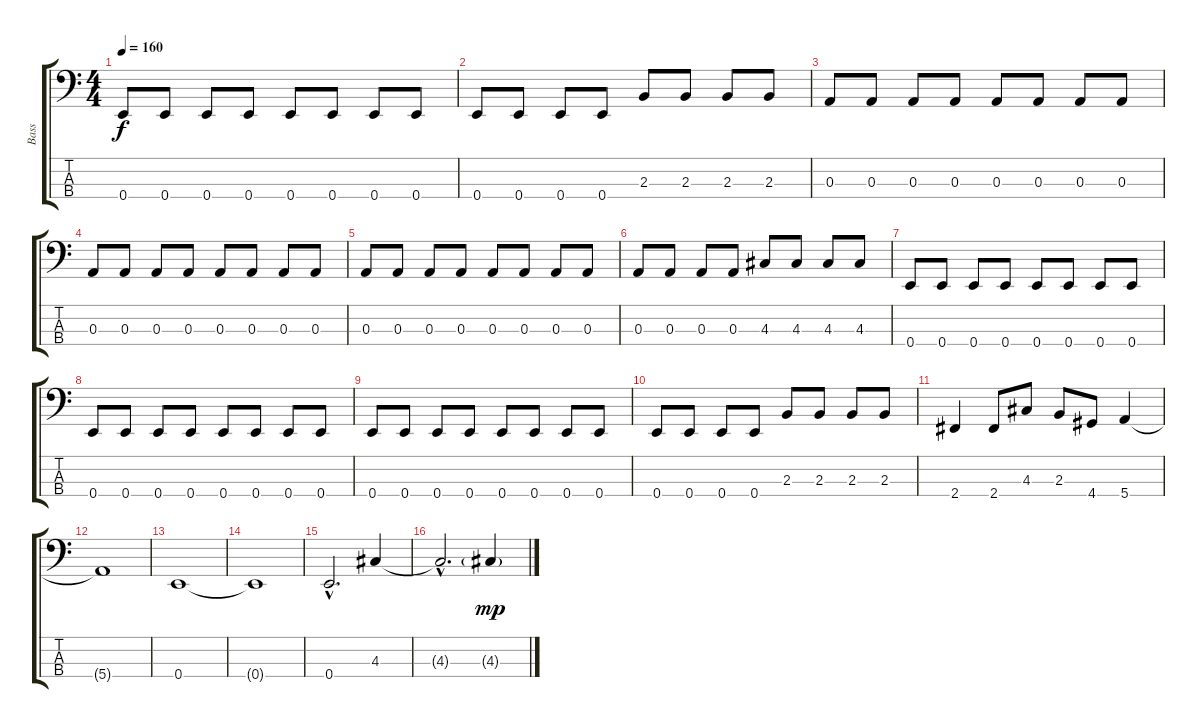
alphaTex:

\track ("Bass" "Bass") {instrument electricbasspick}
\staff {score tabs}
\tuning (G2 D2 A1 E1) {hide}
\ts (4 4)
\tempo 160
\clef f4
\ks c
0.4.8{dy f} 0.4.8 0.4.8 0.4.8 0.4.8 0.4.8 0.4.8 0.4.8 |
0.4.8 0.4.8 0.4.8 0.4.8 2.3.8 2.3.8 2.3.8 2.3.8 |
0.3.8 0.3.8 0.3.8 0.3.8 0.3.8 0.3.8 0.3.8 0.3.8 |
0.3.8 0.3.8 0.3.8 0.3.8 0.3.8 0.3.8 0.3.8 0.3.8 |
0.3.8 0.3.8 0.3.8 0.3.8 0.3.8 0.3.8 0.3.8 0.3.8 |
0.3.8 0.3.8 0.3.8 0.3.8 4.3.8 4.3.8 4.3.8 4.3.8 |
0.4.8 0.4.8 0.4.8 0.4.8 0.4.8 0.4.8 0.4.8 0.4.8 |
0.4.8 0.4.8 0.4.8 0.4.8 0.4.8 0.4.8 0.4.8 0.4.8 |
0.4.8 0.4.8 0.4.8 0.4.8 0.4.8 0.4.8 0.4.8 0.4.8 |
0.4.8 0.4.8 0.4.8 0.4.8 2.3.8 2.3.8 2.3.8 2.3.8 |
2.4.4 2.4.8 4.3.8 2.3.8 4.4.8 5.4.4 |
5.4{t}.1 |
0.4.1 |
0.4{t}.1 |
0.4{hac}.2{d} 4.3.4 |
4.3{hac t}.2{d} 4.3{g}.4{dy mp}
